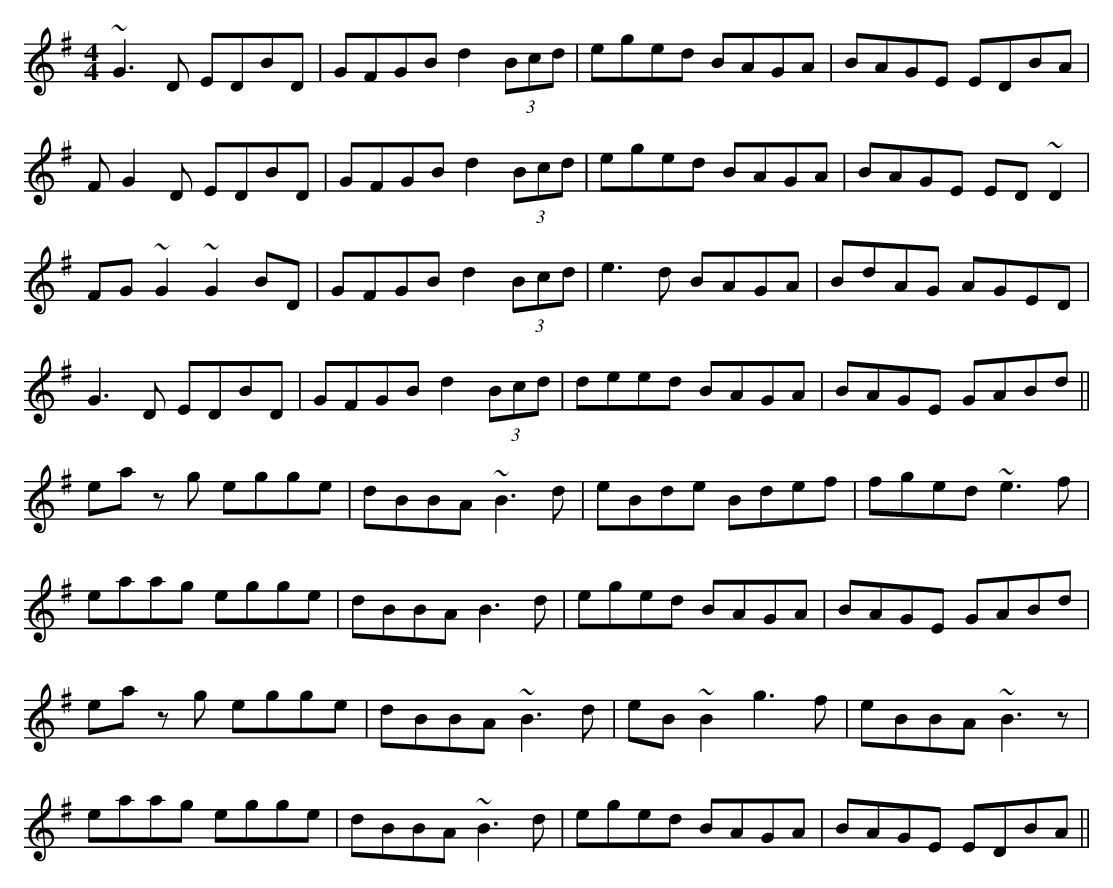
X:1
M:4/4
K:G
~G3D EDBD|GFGB d2 (3Bcd|eged BAGA|BAGE EDBA|
FG2D EDBD|GFGB d2 (3Bcd|eged BAGA|BAGE ED~D2|
FG~G2 ~G2BD|GFGB d2 (3Bcd|e3d BAGA|BdAG AGED|
G3D EDBD|GFGB d2 (3Bcd|deed BAGA|BAGE GABd||
eaz g egge|dBBA ~B3d|eBde Bdef|fged ~e3f|
eaag egge|dBBA B3d|eged BAGA|BAGE GABd|
eaz g egge|dBBA ~B3d|eB~B2 g3f|eBBA ~B3z|
eaag egge|dBBA ~B3d|eged BAGA|BAGE EDBA||
